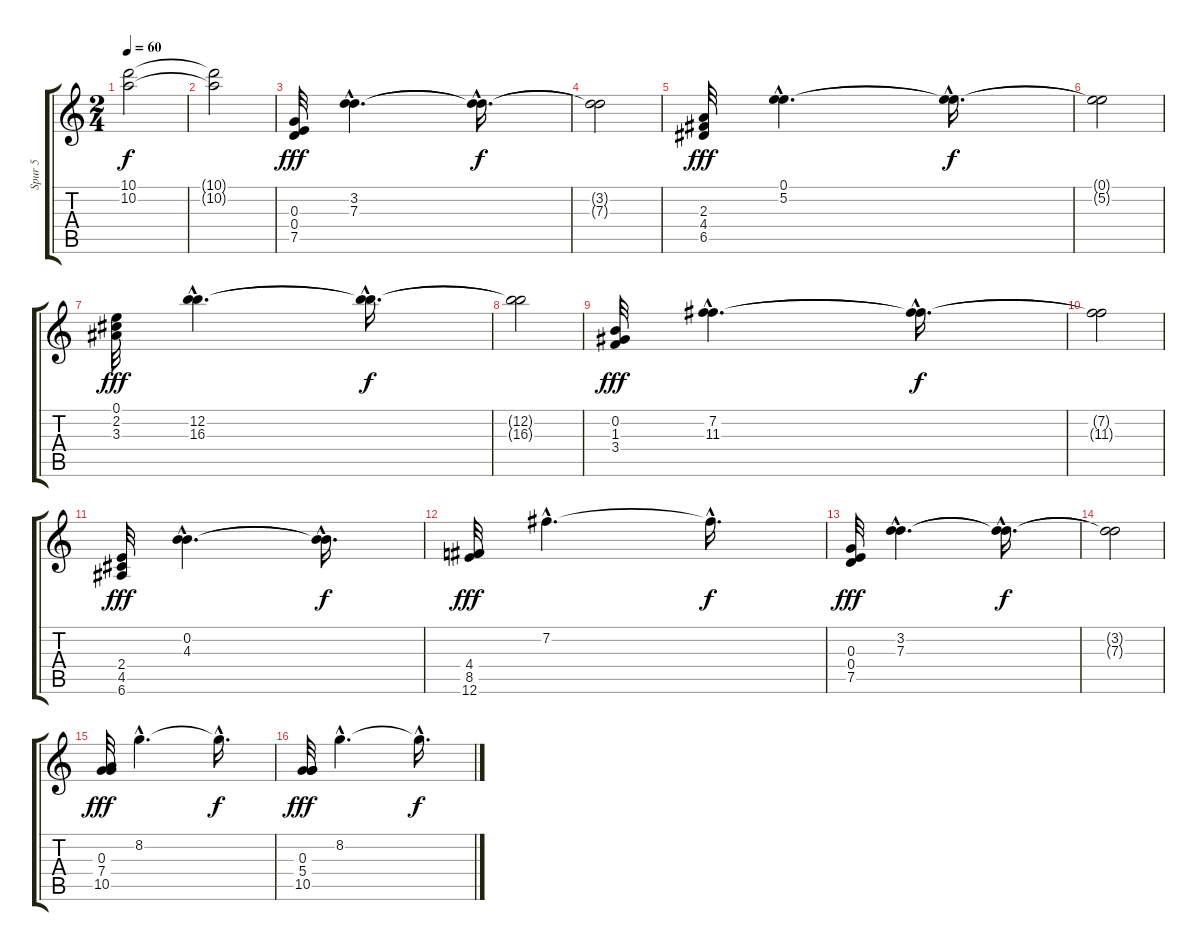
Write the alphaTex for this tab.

\track ("Spur 5" "Spur 5") {instrument acousticguitarsteel}
\staff {score tabs}
\tuning (E4 B3 G3 D3 A2 E2) {hide}
\ts (2 4)
\tempo 60
\clef g2
\ks c
(10.1{t} 10.2{t}).2{dy f} |
(10.1{t} 10.2{t}).2 |
(0.3 0.4 7.5).32{dy fff} (3.2{hac} 7.3{hac}).4{d} (3.2{hac t} 7.3{hac t}).16{d dy f} |
(3.2{t} 7.3{t}).2 |
(2.3 4.4 6.5).32{dy fff} (0.1{hac} 5.2{hac}).4{d} (0.1{hac t} 5.2{hac t}).16{d dy f} |
(0.1{t} 5.2{t}).2 |
(0.1 2.2 3.3).32{dy fff} (12.2{hac} 16.3{hac}).4{d} (12.2{hac t} 16.3{hac t}).16{d dy f} |
(12.2{t} 16.3{t}).2 |
(0.2 1.3 3.4).32{dy fff} (7.2{hac} 11.3{hac}).4{d} (7.2{hac t} 11.3{hac t}).16{d dy f} |
(7.2{t} 11.3{t}).2 |
(2.4 4.5 6.6).32{dy fff} (0.2{hac} 4.3{hac}).4{d} (0.2{hac t} 4.3{hac t}).16{d dy f} |
(4.4 8.5 12.6).32{dy fff} 7.2{hac}.4{d} 7.2{hac t}.16{d dy f} |
(0.3 0.4 7.5).32{dy fff} (3.2{hac} 7.3{hac}).4{d} (3.2{hac t} 7.3{hac t}).16{d dy f} |
(3.2{t} 7.3{t}).2 |
(0.3 7.4 10.5).32{dy fff} 8.2{hac}.4{d} 8.2{hac t}.16{d dy f} |
(0.3 5.4 10.5).32{dy fff} 8.2{hac}.4{d} 8.2{hac t}.16{d dy f}
